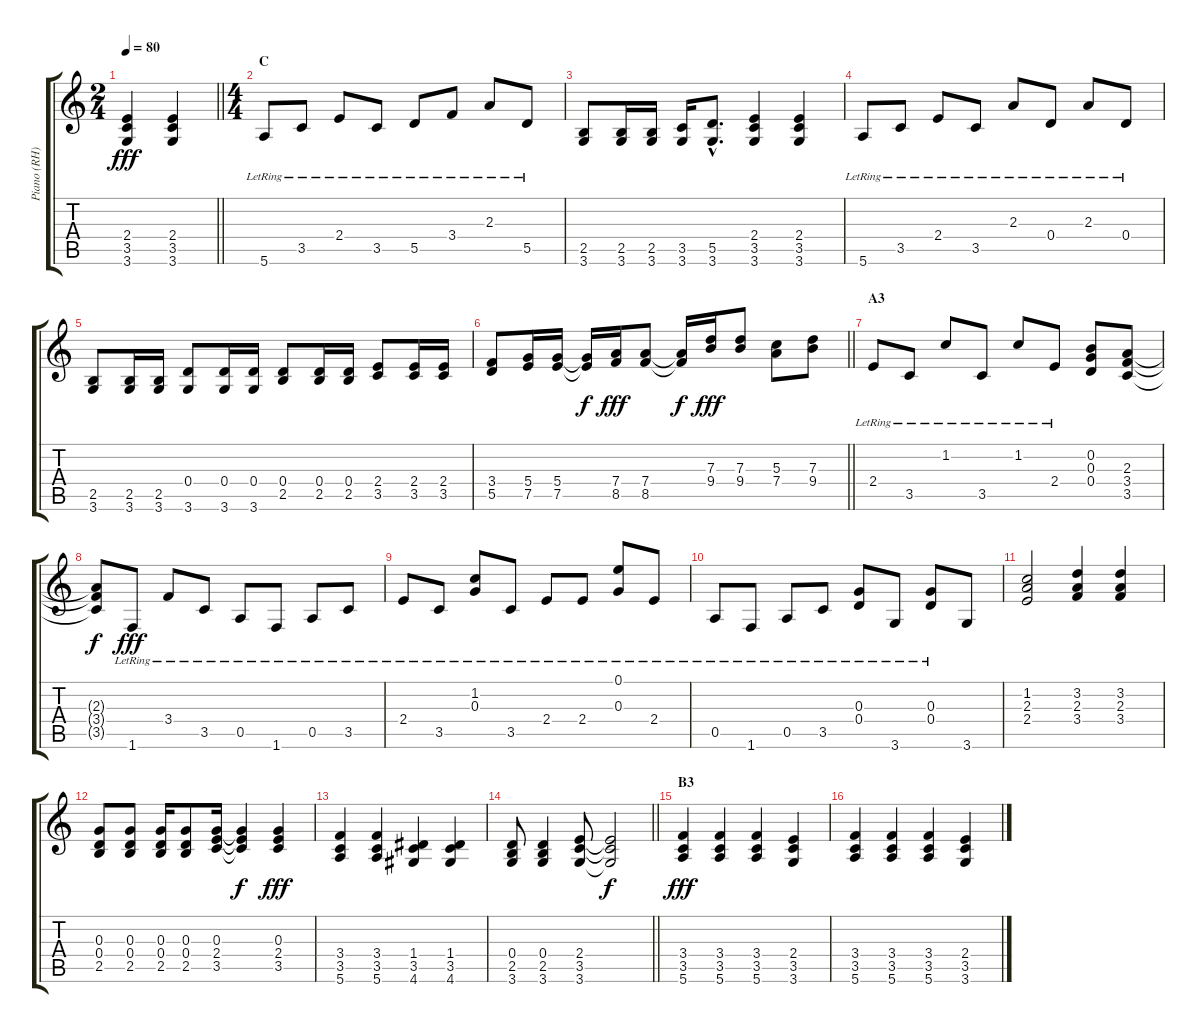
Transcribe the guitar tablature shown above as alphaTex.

\track ("Piano (RH)" "Piano (RH)") {instrument acousticgrandpiano}
\staff {score tabs}
\tuning (E5 B4 G4 D4 A3 E3) {hide}
\ts (2 4)
\tempo 80
\clef g2
\barLineRight lightlight
\ks c
(2.4 3.5 3.6).4{dy fff} (2.4 3.5 3.6).4 |
\ts (4 4)
\section ("" "C")
5.6{lr}.8 3.5{lr}.8 2.4{lr}.8 3.5{lr}.8 5.5{lr}.8 3.4{lr}.8 2.3{lr}.8 5.5{lr}.8 |
(2.5 3.6).8 (2.5 3.6).16 (2.5 3.6).16 (3.5 3.6).16 (5.5{hac} 3.6{hac}).8{d} (2.4 3.5 3.6).4 (2.4 3.5 3.6).4 |
5.6{lr}.8 3.5{lr}.8 2.4{lr}.8 3.5{lr}.8 2.3{lr}.8 0.4{lr}.8 2.3{lr}.8 0.4{lr}.8 |
(2.5 3.6).8 (2.5 3.6).16 (2.5 3.6).16 (0.4 3.6).8 (0.4 3.6).16 (0.4 3.6).16 (0.4 2.5).8 (0.4 2.5).16 (0.4 2.5).16 (2.4 3.5).8 (2.4 3.5).16 (2.4 3.5).16 |
\barLineRight lightlight
(3.4 5.5).8 (5.4 7.5).16 (5.4 7.5).16 (5.4{t} 7.5{t}).16{dy f} (7.4 8.5).16{dy fff} (7.4 8.5).8 (7.4{t} 8.5{t}).16{dy f} (7.3 9.4).16{dy fff} (7.3 9.4).8 (5.3 7.4).8 (7.3 9.4).8 |
\section ("" "A3")
2.4{lr}.8 3.5{lr}.8 1.2{lr}.8 3.5{lr}.8 1.2{lr}.8 2.4{lr}.8 (0.2 0.3 0.4).8 (2.3 3.4 3.5).8 |
(2.3{t} 3.4{t} 3.5{t}).8{dy f} 1.6{lr}.8{dy fff} 3.4{lr}.8 3.5{lr}.8 0.5{lr}.8 1.6{lr}.8 0.5{lr}.8 3.5{lr}.8 |
2.4{lr}.8 3.5{lr}.8 (1.2{lr} 0.3{lr}).8 3.5{lr}.8 2.4{lr}.8 2.4{lr}.8 (0.1{lr} 0.3{lr}).8 2.4{lr}.8 |
0.5{lr}.8 1.6{lr}.8 0.5{lr}.8 3.5{lr}.8 (0.3{lr} 0.4{lr}).8 3.6{lr}.8 (0.3{lr} 0.4{lr}).8 3.6.8 |
(1.2 2.3 2.4).2 (3.2 2.3 3.4).4 (3.2 2.3 3.4).4 |
(0.3 0.4 2.5).8 (0.3 0.4 2.5).8 (0.3 0.4 2.5).16 (0.3 0.4 2.5).8 (0.3 2.4 3.5).16 (0.3{t} 2.4{t} 3.5{t}).4{dy f} (0.3 2.4 3.5).4{dy fff} |
(3.4 3.5 5.6).4 (3.4 3.5 5.6).4 (1.4 3.5 4.6).4 (1.4 3.5 4.6).4 |
\barLineRight lightlight
(0.4 2.5 3.6).8 (0.4 2.5 3.6).4 (2.4 3.5 3.6).8 (2.4{t} 3.5{t} 3.6{t}).2{dy f} |
\section ("" "B3")
(3.4 3.5 5.6).4{dy fff} (3.4 3.5 5.6).4 (3.4 3.5 5.6).4 (2.4 3.5 3.6).4 |
(3.4 3.5 5.6).4 (3.4 3.5 5.6).4 (3.4 3.5 5.6).4 (2.4 3.5 3.6).4
